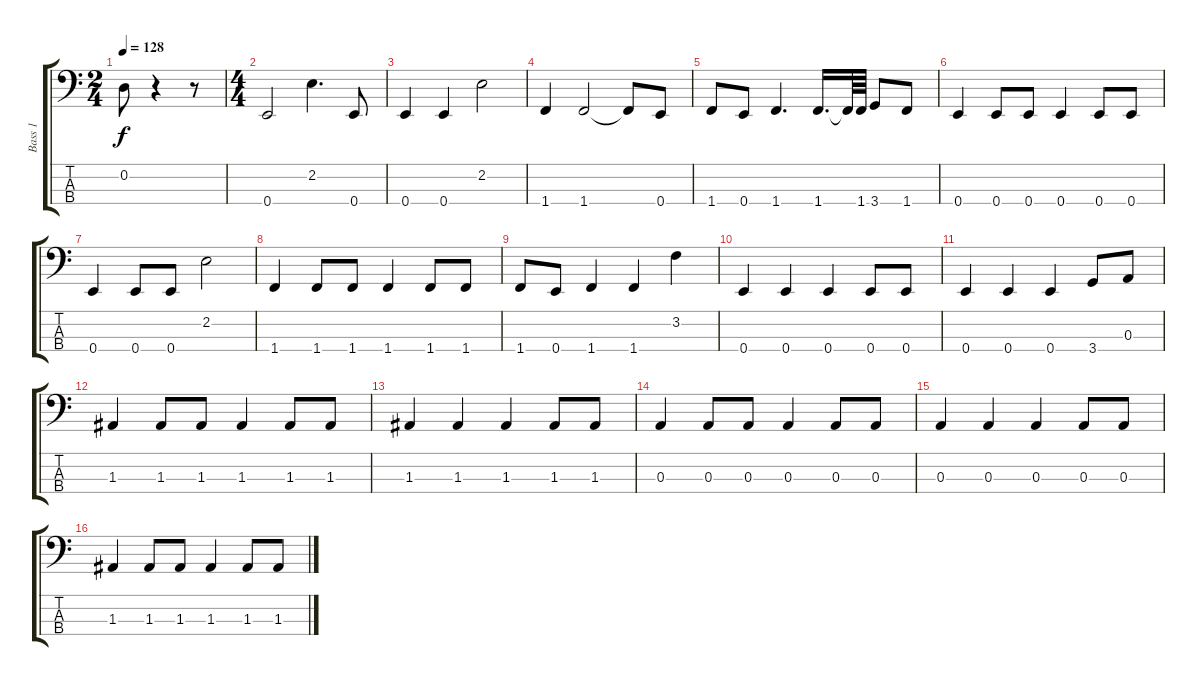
\track ("Bass 1" "Bass 1") {instrument electricbasspick}
\staff {score tabs}
\tuning (G2 D2 A1 E1) {hide}
\ts (2 4)
\tempo 128
\clef f4
\ks c
0.2.8{dy f} r.4 r.8 |
\ts (4 4)
0.4.2 2.2.4{d} 0.4.8 |
0.4.4 0.4.4 2.2.2 |
1.4.4 1.4.2 1.4{t}.8 0.4.8 |
1.4.8 0.4.8 1.4.4{d} 1.4.16{d} 1.4{t}.64 1.4.64 3.4.8 1.4.8 |
0.4.4 0.4.8 0.4.8 0.4.4 0.4.8 0.4.8 |
0.4.4 0.4.8 0.4.8 2.2.2 |
1.4.4 1.4.8 1.4.8 1.4.4 1.4.8 1.4.8 |
1.4.8 0.4.8 1.4.4 1.4.4 3.2.4 |
0.4.4 0.4.4 0.4.4 0.4.8 0.4.8 |
0.4.4 0.4.4 0.4.4 3.4.8 0.3.8 |
1.3.4 1.3.8 1.3.8 1.3.4 1.3.8 1.3.8 |
1.3.4 1.3.4 1.3.4 1.3.8 1.3.8 |
0.3.4 0.3.8 0.3.8 0.3.4 0.3.8 0.3.8 |
0.3.4 0.3.4 0.3.4 0.3.8 0.3.8 |
1.3.4 1.3.8 1.3.8 1.3.4 1.3.8 1.3.8
